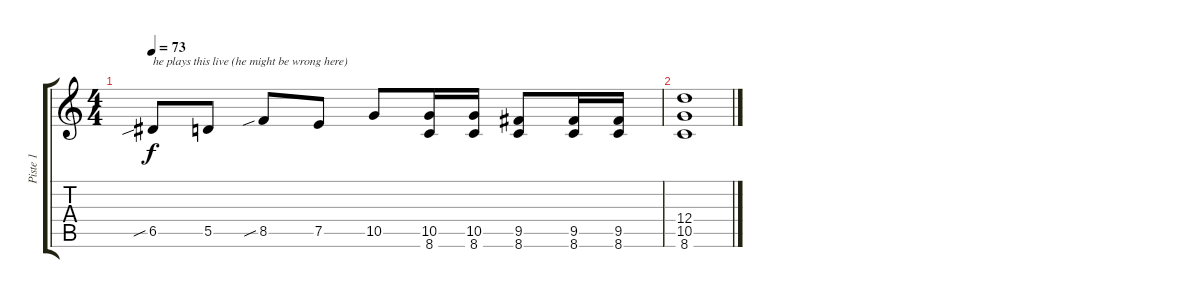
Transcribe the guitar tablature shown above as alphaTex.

\track ("Piste 1" "Piste 1") {instrument overdrivenguitar}
\staff {score tabs}
\tuning (E4 B3 G3 D3 A2 E2) {hide}
\ts (4 4)
\tempo 73
\clef g2
\ks c
6.5{sib}.8{txt "he plays this live (he might be wrong here)" dy f} 5.5.8 8.5{sib}.8 7.5.8 10.5.8 (10.5 8.6).16 (10.5 8.6).16 (9.5 8.6).8 (9.5 8.6).16 (9.5 8.6).16 |
(12.4 10.5 8.6).1
